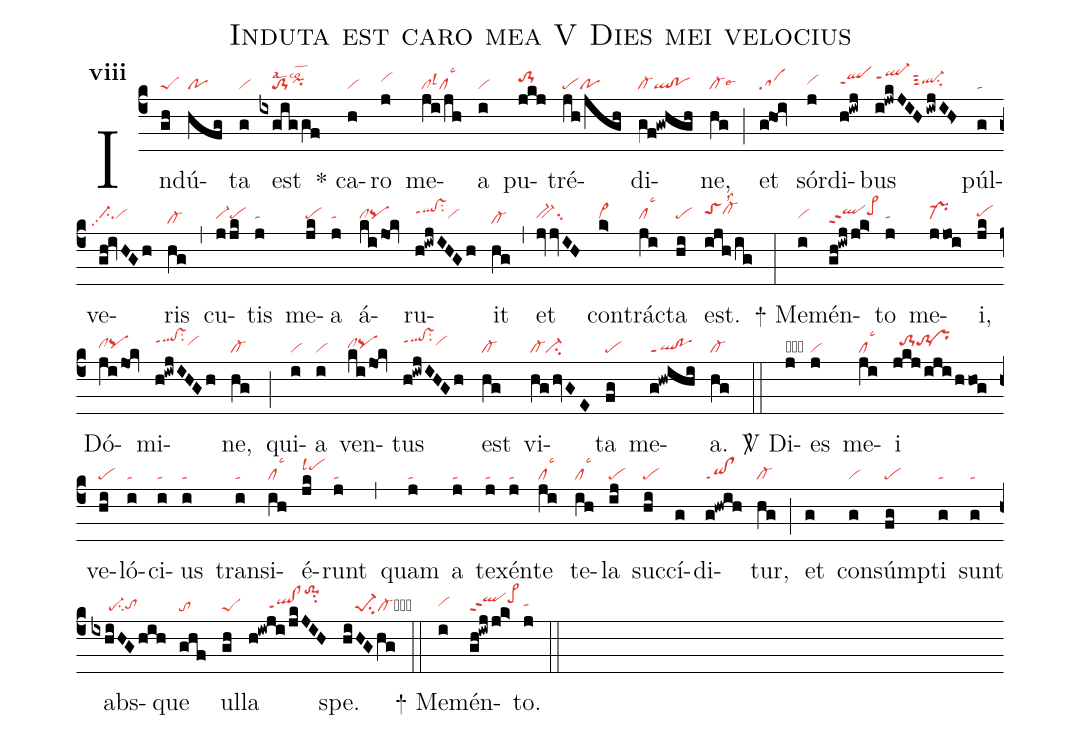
name:Induta est caro mea V Dies mei velocius;
office-part:re;
mode:8;
nabc-lines:1;
%%
initial-style: 1;
name:Induta est caro mea;
mode: 8;
office-part: Responsorium;
annotation: Resp.;
annotation: viii;
nabc-lines:1;
%%
(c4) In(gh|peS)dú(hfg|po)ta(g|vi) est(ixgig/gf|////to-1lsal2pihhlsco2) <sp>*</sp> ca(h|vi)ro(j|vihi) me(ji/jh|cllsl3cllsc3)a(i|vi) pu(jkj|to-1hi)tré(jh/jgh|pepo)di(gf!gwhgh|cl-ql!po)ne,(hg|cl-lse6) (;) et(g@hoi|sa) sór(j|vihh)di(h!iwj|qlhhppt1)bus(i!jwkJIHiwjIH>|ql-hjppt1sut3ql-hhsu1sux1) púl(g|ta)ve(gh@ivHGh|ci-hhpp2vihh)ris(hg|cl-) (,) cu(jjk|vi-hhpehh)tis(j|tahh) me(jk|pehh)a(j|tahh) á(ki/jok|clhhpqhh)ru(h!iwjIHGh|qlhj!vshjsu2ppt1vihh)it(hg|cl-) (,) et(jvjvIH|bv-hhsu2) con(k>|vi>hh)trác(ji|clhhlsc3)ta(hi|pehh) est.(ijh/ig|toShjcl-hjlss2) (:)

<sp>+</sp> Me(i|vihh)mén(gh!iwj/jk>|qlhjppt2pe>hj)to(j|tahh) me(jjoi|pr-hh)i,(jk|pehi) Dó(ji/jok|clhhpqhh)mi(h!iwjIHGh|qlhj!vshjsu2ppt1vihi)ne,(hg|cl-) (;) qui(i|vi)a(i|vi) ven(ki/jok|clhhpqhh)tus(h!iwjIHGh|qlhj!vshjsu2ppt1vihi) est(hg|cl-) vi(hg/hvGE|cl-ci-)ta(fg|pe) me(g!hwihi|ql!poppt1)a.(hg|cl-) (::)

<sp>V/</sp> Di(j|obvi)es(j|vi) me(ji|cllsc3)i(jkjijihhog|//to-1hito-1hi`prhj) ve(hi|pe)ló(i|ta)ci(i|ta)us(i|ta) trans(i|ta)i(ih|cllsc3)é(jk|pehjlsl4)runt(j|ta) (,) quam(j|ta) a(j|ta) te(j|ta)xén(j|ta)te(ji|cllsc3) te(ih|cllsc3)la(ij|pe) suc(hi|pe)cí(g)di(g!hwih|qi!clppt1)tur,(hg|cl-) (;) et(g) con(g|vi)súmp(fg|pe)ti(g|ta) sunt(g|ta) abs(ixhiHGhih|/////pe-su2tohg)que(ghf|to) ul(gh|peS)la(h!iwji/jkJIH|//////qlhg!clhgppt1to-1hmsu2) spe.(hiHGhg|////pe-1su2cl-cb) (::)

<sp>+</sp> Me(i|vihh)mén(gh!iwj/jk>|qlhjppt2pe>hj)to.(j|tahh) (::)
